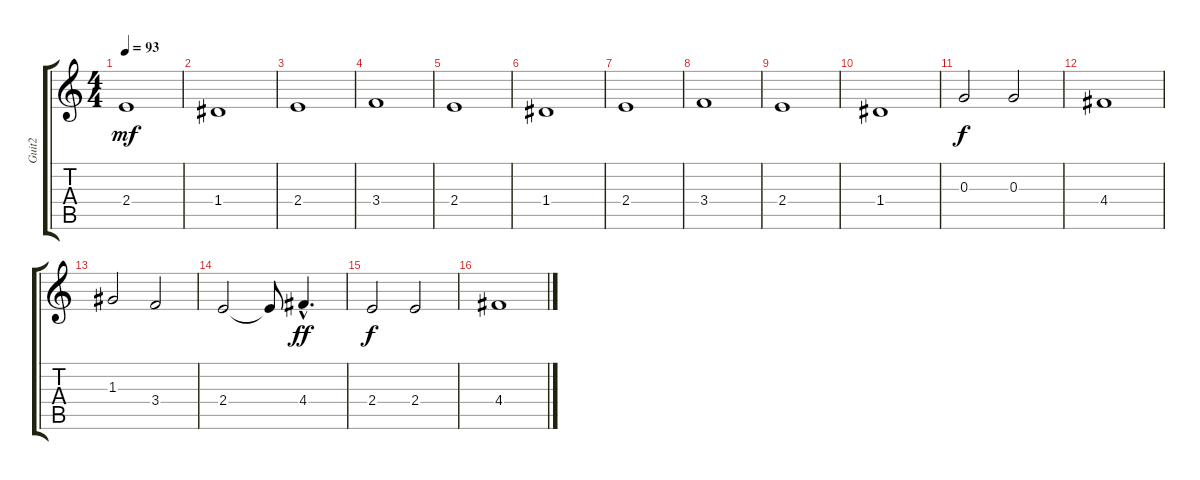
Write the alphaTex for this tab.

\track ("Guit2" "Guit2") {instrument electricguitarjazz}
\staff {score tabs}
\tuning (E4 B3 G3 D3 A2 E2) {hide}
\ts (4 4)
\tempo 93
\clef g2
\ks c
2.4.1{dy mf} |
1.4.1 |
2.4.1 |
3.4.1 |
2.4.1 |
1.4.1 |
2.4.1 |
3.4.1 |
2.4.1 |
1.4.1 |
0.3.2{dy f} 0.3.2 |
4.4.1 |
1.3.2 3.4.2 |
2.4.2 2.4{t}.8 4.4{hac}.4{d dy ff} |
2.4.2{dy f} 2.4.2 |
4.4.1
